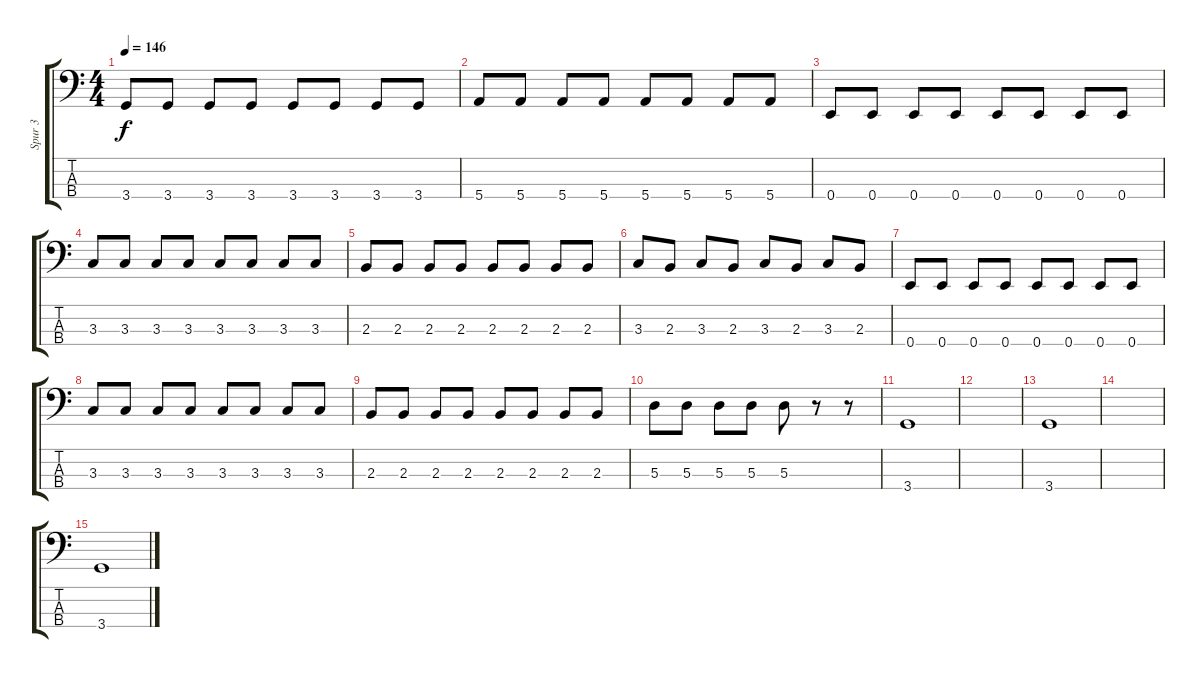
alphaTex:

\track ("Spur 3" "Spur 3") {instrument electricbassfinger}
\staff {score tabs}
\tuning (G2 D2 A1 E1) {hide}
\ts (4 4)
\tempo 146
\clef f4
\ks c
3.4.8{dy f} 3.4.8 3.4.8 3.4.8 3.4.8 3.4.8 3.4.8 3.4.8 |
5.4.8 5.4.8 5.4.8 5.4.8 5.4.8 5.4.8 5.4.8 5.4.8 |
0.4.8 0.4.8 0.4.8 0.4.8 0.4.8 0.4.8 0.4.8 0.4.8 |
3.3.8 3.3.8 3.3.8 3.3.8 3.3.8 3.3.8 3.3.8 3.3.8 |
2.3.8 2.3.8 2.3.8 2.3.8 2.3.8 2.3.8 2.3.8 2.3.8 |
3.3.8 2.3.8 3.3.8 2.3.8 3.3.8 2.3.8 3.3.8 2.3.8 |
0.4.8 0.4.8 0.4.8 0.4.8 0.4.8 0.4.8 0.4.8 0.4.8 |
3.3.8 3.3.8 3.3.8 3.3.8 3.3.8 3.3.8 3.3.8 3.3.8 |
2.3.8 2.3.8 2.3.8 2.3.8 2.3.8 2.3.8 2.3.8 2.3.8 |
5.3.8 5.3.8 5.3.8 5.3.8 5.3.8 r.8 r.8 |
3.4.1 |
|
3.4.1 |
|
3.4.1
